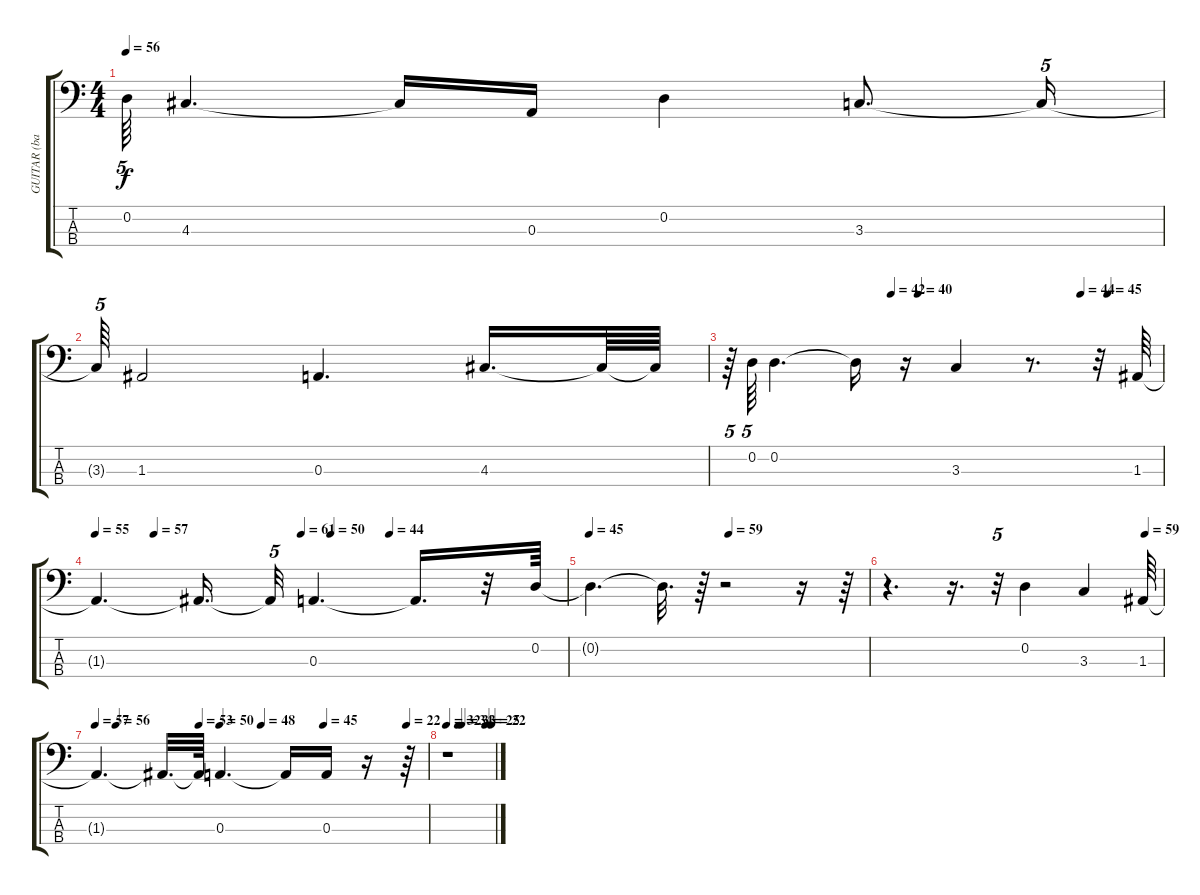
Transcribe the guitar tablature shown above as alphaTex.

\track ("GUITAR (bass)" "GUITAR (ba") {instrument synthbass2}
\staff {score tabs}
\tuning (G2 D2 A1 E1) {hide}
\ts (4 4)
\tempo 56
\clef f4
\ks c
0.2{t}.64{tu (5 4) dy f} 4.3.4{d} 4.3{t}.16 0.3.16 0.2.4 3.3.8{d} 3.3{t}.16{tu (5 4)} |
3.3{t}.64{tu (5 4)} 1.3.2 0.3.4{d} 4.3.16{d} 4.3{t}.64 4.3{t}.64 |
\tempo (42 0.375)
\tempo (40 0.4375)
\tempo (44 0.8125)
\tempo (45 0.875)
r.64{tu (5 4)} 0.2.64{tu (5 4)} 0.2.4{d} 0.2{t}.16 r.16 3.3.4 r.8{d} r.32 1.3.64 |
\tempo 55
\tempo (57 0.125)
\tempo (61 0.4375)
\tempo (50 0.5)
\tempo (44 0.625)
1.3{t}.4{d} 1.3{t}.16{d} 1.3{t}.32{tu (5 4)} 0.3.4{d} 0.3{t}.16{d} r.32 0.2.64 |
\tempo 45
\tempo (59 0.5)
0.2{t}.4{d} 0.2{t}.32{d} r.64 r.2 r.16 r.64 |
\tempo (59 0.9375)
r.4{d} r.16{d} r.32{tu (5 4)} 0.2.4 3.3.4 1.3.64 |
\tempo 57
\tempo (56 0.0625)
\tempo (53 0.3125)
\tempo (50 0.375)
\tempo (48 0.5)
\tempo (45 0.6875)
\tempo (22 0.9375)
1.3{t}.4{d} 1.3{t}.32{d} 1.3{t}.64 0.3.4{d} 0.3{t}.16 0.3.16 r.16 r.64 |
\tempo 32
\tempo (34 0.25)
\tempo (33 0.3125)
\tempo (25 0.8125)
\tempo (22 0.9375)
r.1
